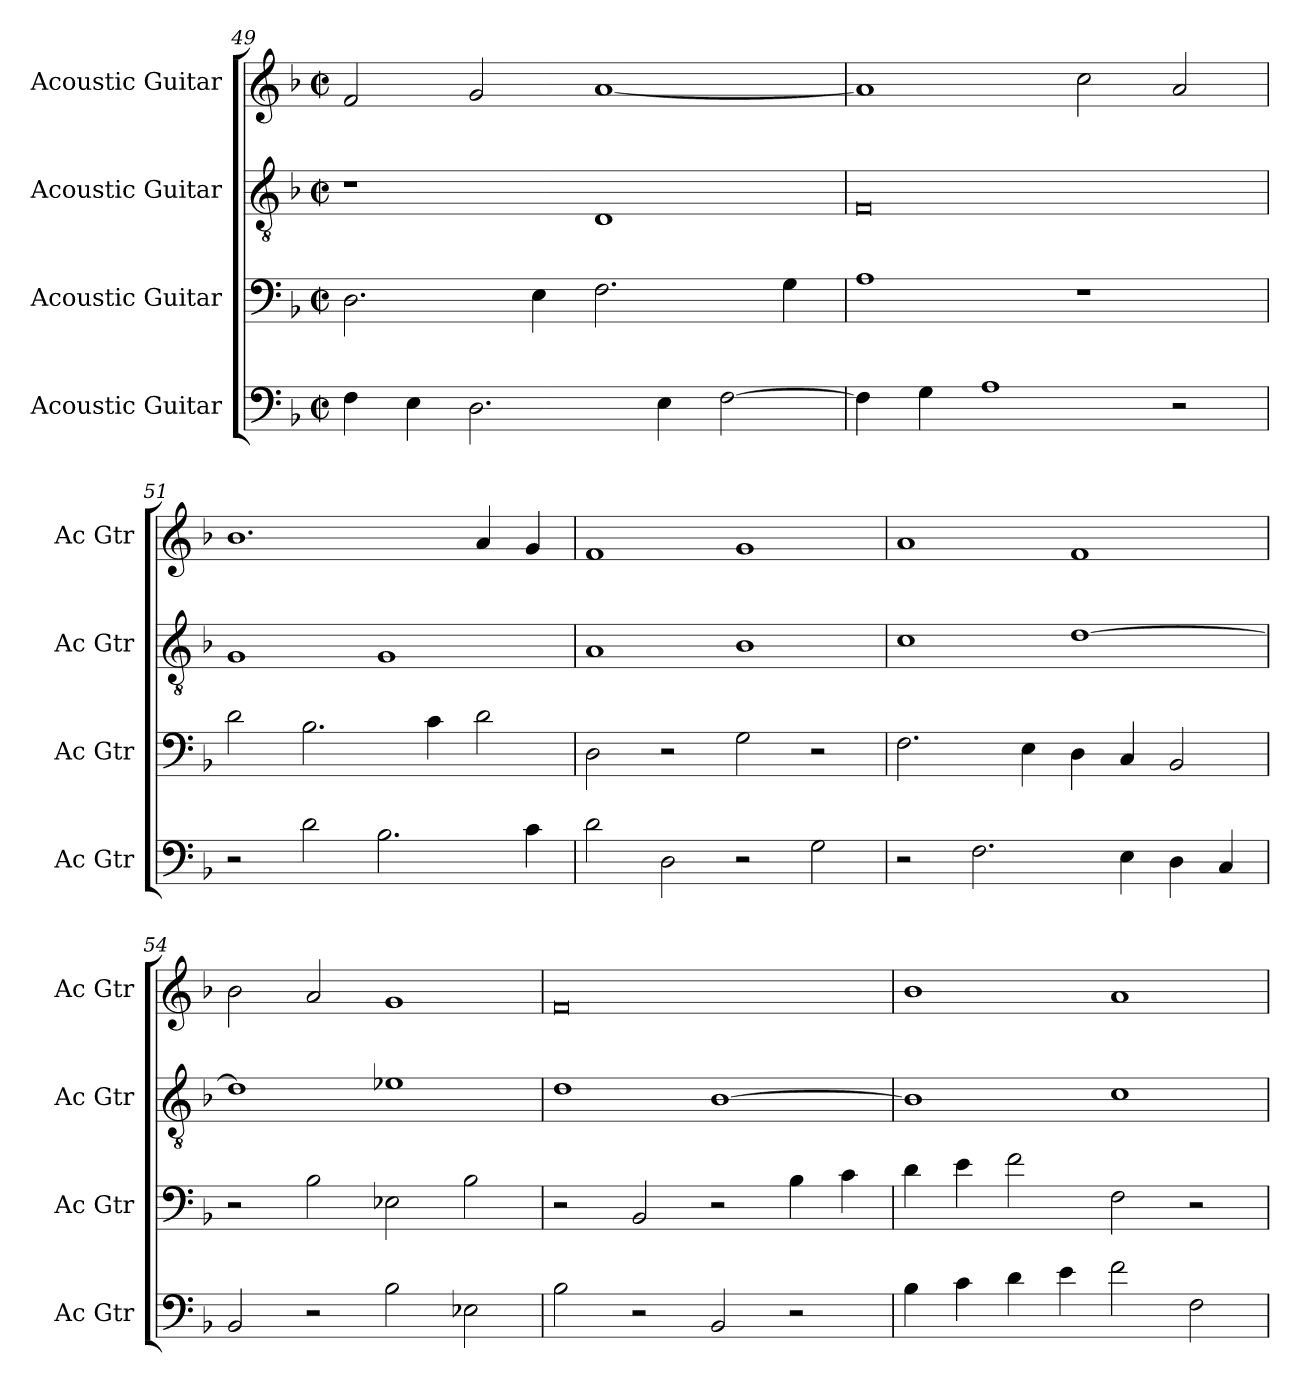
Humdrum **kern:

**kern	**kern	**kern	**kern
*part4	*part3	*part2	*part1
*staff4	*staff3	*staff2	*staff1
*I"Acoustic Guitar	*I"Acoustic Guitar	*I"Acoustic Guitar	*I"Acoustic Guitar
*I'Ac Gtr	*I'Ac Gtr	*I'Ac Gtr	*I'Ac Gtr
*clefF4	*clefF4	*clefGv2	*clefG2
*k[b-]	*k[b-]	*k[b-]	*k[b-]
*M2/2	*M2/2	*M2/2	*M2/2
*met(c|)	*met(c|)	*met(c|)	*met(c|)
=49	=49	=49	=49
4F\	2.D\	1r	2f/
4E\	.	.	.
2.D\	.	.	2g/
.	4E\	.	.
.	2.F\	1D	[1a
4E\	.	.	.
[2F\	.	.	.
.	4G\	.	.
=50	=50	=50	=50
4F\]	1A	0F	1a]
4G\	.	.	.
1A	.	.	.
.	1r	.	2cc\
2r	.	.	2a/
=51	=51	=51	=51
2r	2d\	1G	1.b-
2d\	2.B-\	.	.
2.B-\	.	1G	.
.	4c\	.	.
.	2d\	.	4a/
4c\	.	.	4g/
=52	=52	=52	=52
2d\	2D\	1A	1f
2D\	2r	.	.
2r	2G\	1B-	1g
2G\	2r	.	.
=53	=53	=53	=53
2r	2.F\	1c	1a
2.F\	.	.	.
.	4E\	.	.
.	4D\	[1d	1f
4E\	4C/	.	.
4D\	2BB-/	.	.
4C/	.	.	.
=54	=54	=54	=54
2BB-/	2r	1d]	2b-\
2r	2B-\	.	2a/
2B-\	2E-X\	1e-i	1g
2E-X\	2B-\	.	.
=55	=55	=55	=55
2B-\	2r	1d	0f
2r	2BB-/	.	.
2BB-/	2r	[1B-	.
2r	4B-\	.	.
.	4c\	.	.
=56	=56	=56	=56
4B-\	4d\	1B-]	1b-
4c\	4e\	.	.
4d\	2f\	.	.
4e\	.	.	.
2f\	2F\	1c	1a
2F\	2r	.	.
=	=	=	=
*-	*-	*-	*-
